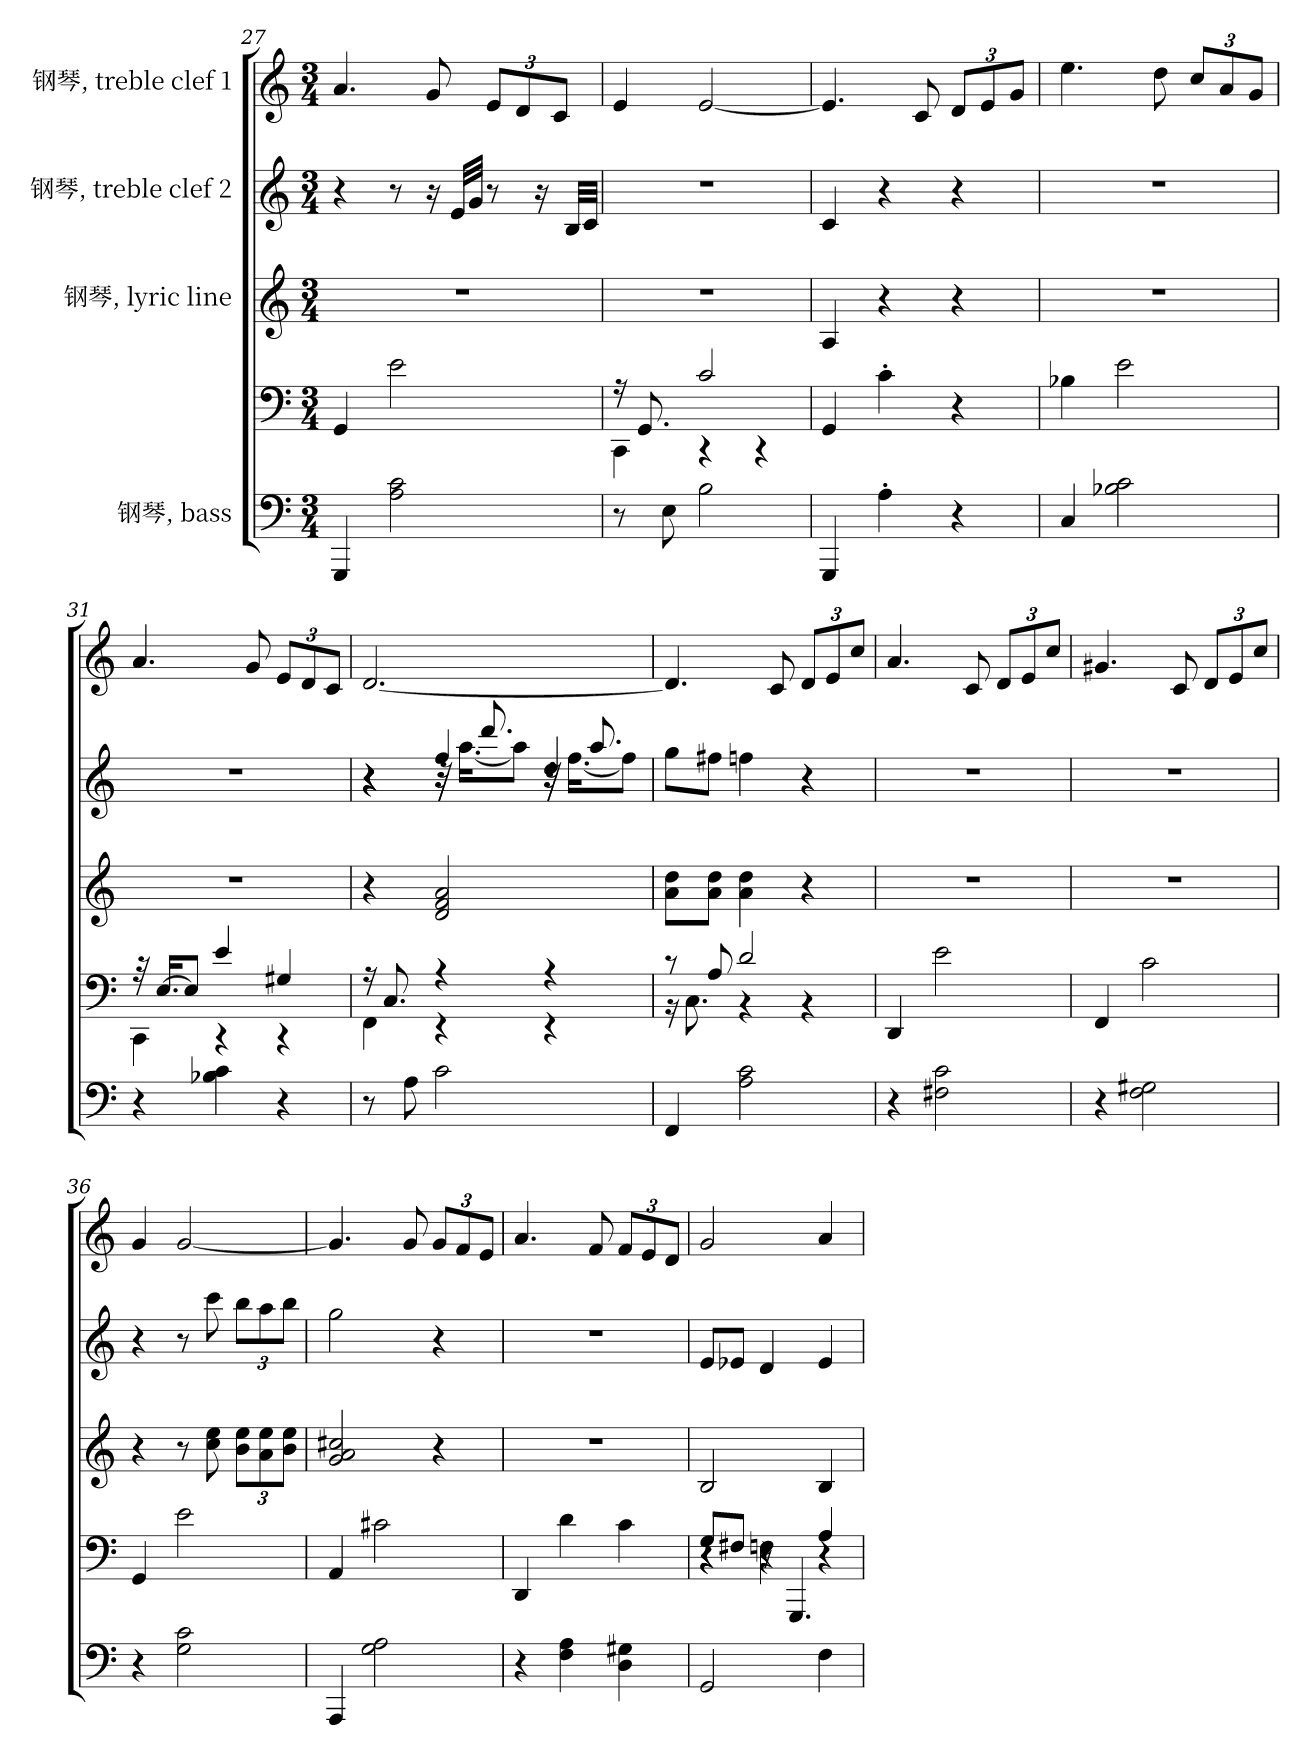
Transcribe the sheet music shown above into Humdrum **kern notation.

**kern	**kern	**kern	**kern	**kern
*part4	*part4	*part3	*part2	*part1
*staff5	*staff4	*staff3	*staff2	*staff1
*I"钢琴, bass	*	*I"钢琴, lyric line	*I"钢琴, treble clef 2	*I"钢琴, treble clef 1
*clefF4	*clefF4	*clefG2	*clefG2	*clefG2
*k[]	*k[]	*k[]	*k[]	*k[]
*M3/4	*M3/4	*M3/4	*M3/4	*M3/4
=27	=27	=27	=27	=27
4GGG/	4GG/	2.r	4r	4.a/
2A\ 2c\	2e\	.	8r	.
.	.	.	16r	8g/
.	.	.	32e/LLL	.
.	.	.	32g/JJJ	.
*	*	*	*	*Xbrackettup
.	.	.	8r	12e/L
.	.	.	.	12d/
.	.	.	16r	.
.	.	.	.	12c/J
.	.	.	32B/LLL	.
.	.	.	32c/JJJ	.
=28	=28	=28	=28	=28
*	*^	*	*	*
8r	16r	4CC\	2.r	2.r	4e/
.	8.GG/	.	.	.	.
8E\	.	.	.	.	.
2B\	2c/	4r	.	.	[2e/
.	.	4r	.	.	.
*	*v	*v	*	*	*
=29	=29	=29	=29	=29
4GGG/	4GG/	4A/	4c/	4.e/]
4A'\	4c'\	4r	4r	.
.	.	.	.	8c/
4r	4r	4r	4r	12d/L
.	.	.	.	12e/
.	.	.	.	12g/J
!!LO:LB:g=z
=30	=30	=30	=30	=30
*	*	*	*	*MM80
4C/	4B-X\	2.r	2.r	4.ee\
2B-X\ 2c\	2e\	.	.	.
.	.	.	.	8dd\
.	.	.	.	12cc/L
.	.	.	.	12a/
.	.	.	.	12g/J
=31	=31	=31	=31	=31
*	*	*	*	*MM89
*	*^	*	*	*
4r	32r	4CC\	2.r	2.r	4.a/
.	[16.E/KL	.	.	.	.
.	8E/J]	.	.	.	.
4B-X\ 4c\	4e/	4r	.	.	.
.	.	.	.	.	8g/
4r	4G#X/	4r	.	.	12e/L
.	.	.	.	.	12d/
.	.	.	.	.	12c/J
=32	=32	=32	=32	=32	=32
*	*	*	*	*^	*
*	*	*	*	*	*^	*
8r	16r	4FF\	4r	4r	4r	4r	[2.d/
.	8.C/	.	.	.	.	.	.
8A\	.	.	.	.	.	.	.
2c\	4r	4r	2d/ 2f/ 2a/	16r	32r	4ff/	.
.	.	.	.	.	[16.aa\KL	.	.
.	.	.	.	8.ddd/	.	.	.
.	.	.	.	.	8aa\J]	.	.
.	4r	4r	.	16r	32r	4dd/	.
.	.	.	.	.	[16.ff\KL	.	.
.	.	.	.	8.aa/	.	.	.
.	.	.	.	.	8ff\J]	.	.
*	*	*	*	*v	*v	*v	*
=33	=33	=33	=33	=33	=33
4FF/	8r	16r	8a\ 8dd\L	8gg\L	4.d/]
.	.	8.C\	.	.	.
.	8A/	.	8a\ 8dd\J	8ff#X\J	.
2A\ 2c\	2d/	4r	4a\ 4dd\	4ffn\	.
.	.	.	.	.	8c/
.	.	4r	4r	4r	12d/L
.	.	.	.	.	12e/
.	.	.	.	.	12cc/J
*	*v	*v	*	*	*
!!LO:PB:g=z
=34	=34	=34	=34	=34
4r	4DD/	2.r	2.r	4.a/
2F#X\ 2c\	2e\	.	.	.
.	.	.	.	8c/
.	.	.	.	12d/L
.	.	.	.	12e/
.	.	.	.	12cc/J
=35	=35	=35	=35	=35
4r	4FF/	2.r	2.r	4.g#X/
2F\ 2G#X\	2c\	.	.	.
.	.	.	.	8c/
.	.	.	.	12d/L
.	.	.	.	12e/
.	.	.	.	12cc/J
=36	=36	=36	=36	=36
4r	4GG/	4r	4r	4g/
2G\ 2c\	2e\	8r	8r	[2g/
.	.	8cc\ 8ee\	8ccc\	.
*	*	*Xbrackettup	*Xbrackettup	*
.	.	12b\ 12ee\L	12bb\L	.
.	.	12a\ 12ee\	12aa\	.
.	.	12b\ 12ee\J	12bb\J	.
=37	=37	=37	=37	=37
*	*	*	*	*MM80
4AAA/	4AA/	2g/ 2a/ 2cc#X/	2gg\	4.g/]
2G\ 2A\	2c#X\	.	.	.
.	.	.	.	8g/
.	.	4r	4r	12g/L
.	.	.	.	12f/
.	.	.	.	12e/J
=38	=38	=38	=38	=38
4r	4DD/	2.r	2.r	4.a/
4F\ 4A\	4d\	.	.	.
.	.	.	.	8f/
4D\ 4G#X\	4c\	.	.	12f/L
.	.	.	.	12e/
.	.	.	.	12d/J
!!LO:LB:g=z
=39	=39	=39	=39	=39
*	*^	*	*	*
*	*	*^	*	*	*
2GG/	8G/L	4r	4r	2B/	8e/L	2g/
.	8F#X/J	.	.	.	8e-X/J	.
.	4r	4Fn\	8r	.	4d/	.
.	.	.	4.GGG/	.	.	.
4F\	4A/	4r	.	4B/	4e-/	4a/
*	*v	*v	*v	*	*	*
=	=	=	=	=
*-	*-	*-	*-	*-
